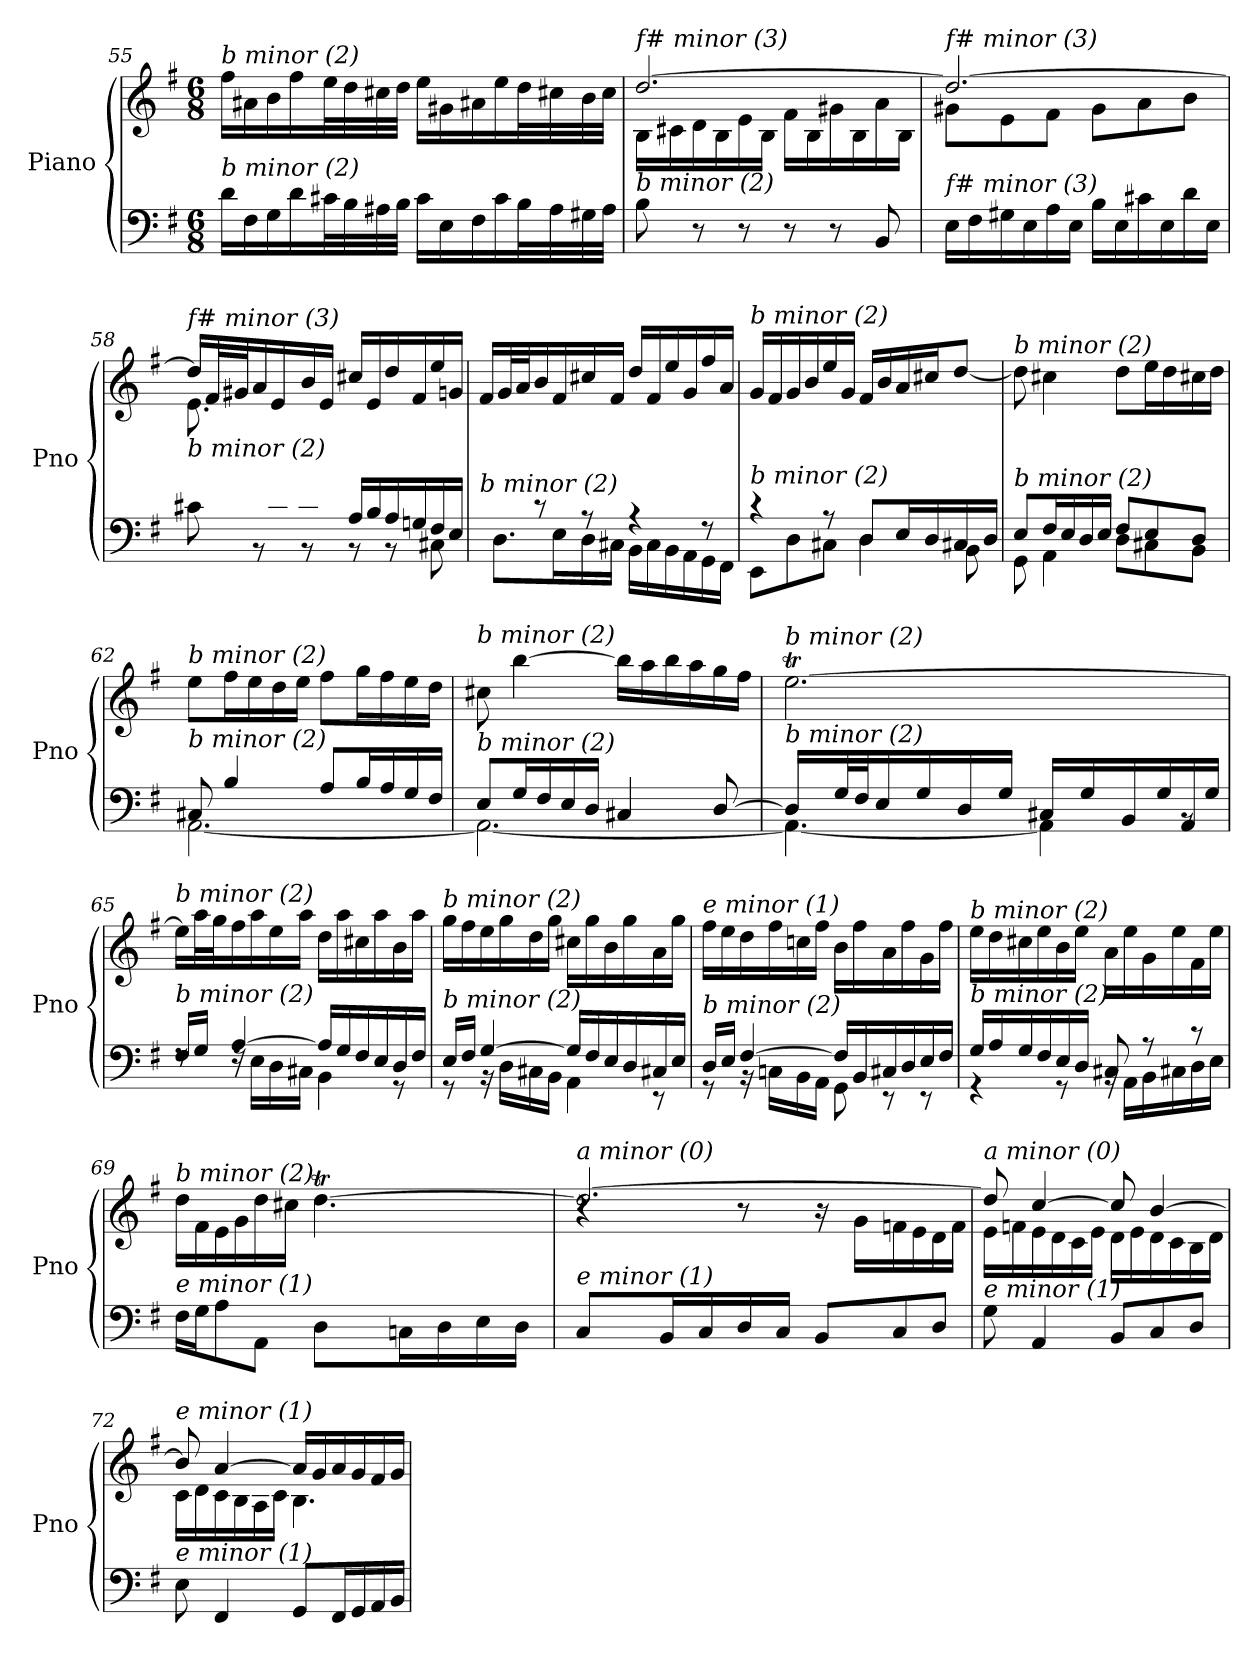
**kern	**kern
*part1	*part1
*staff2	*staff1
*I"Piano	*
*I'Pno	*
*clefF4	*clefG2
*k[f#]	*k[f#]
*M6/8	*M6/8
=55	=55
!	!LO:TX:i:t=b minor (2)
!LO:TX:i:t=b minor (2)	!
16d\LL	16ff#\LL
16F#\	16a#X\
16G\	16b\
16d\	16ff#\
32c#X\L	32ee\L
32B\	32dd\
32A#X\	32cc#X\
32B\JJJ	32dd\JJJ
16c#\LL	16ee\LL
16E\	16g#X\
16F#\	16a#X\
16c#\	16ee\
32B\L	32dd\L
32A#\	32cc#X\
32G#X\	32b\
32A#\JJJ	32cc#\JJJ
=56	=56
*	*^
!	!LO:TX:i:t=f# minor (3)	!
!LO:TX:i:t=b minor (2)	!	!
8B\	[2.dd/	16B\LL
.	.	16c#X\
8r	.	16d\
.	.	16B\
8r	.	16e\
.	.	16B\JJ
8r	.	16f#\LL
.	.	16B\
8r	.	16g#X\
.	.	16B\
8BB/	.	16a\
.	.	16B\JJ
!!LO:LB:g=z	!!
=57	=57	=57
!	!LO:TX:i:t=f# minor (3)	!
!LO:TX:i:t=f# minor (3)	!	!
16E\LL	2.dd/_	8g#X\L
16F#\	.	.
16G#X\	.	8e\
16E\	.	.
16A\	.	8f#\J
16E\JJ	.	.
16B\LL	.	8g#\L
16E\	.	.
16c#X\	.	8a\
16E\	.	.
16d\	.	8b\J
16E\JJ	.	.
=58	=58	=58
*^	*	*
!	!	!LO:TX:i:t=f# minor (3)	!
!LO:TX:i:t=b minor (2)	!	!	!
8.ryy	8c#X\	16dd/LL]	8.e\L
.	.	32f#/L	.
.	.	32g#X/J	.
.	8rBB	16a/	.
16d/L	.	16e/	2ryy
16c#X/	8rBB	16b/	.
16B/JJ	.	16e/JJ	.
16A/LL	8rBB	16cc#X/LL	.
16B/	.	16e/	.
16A/	8rBB	16dd/	.
16Gn/	.	16f#/	.
16F#/	8C#X\	16ee/	.
16E/JJ	.	16gn/JJ	16ryy
=59	=59	=59	=59
!	!	!LO:TX:i:t=b minor (2)	!
!LO:TX:i:t=b minor (2)	!	!	!
*	*	*v	*v
8D/yy	8.D\L	16f#/LL
.	.	32g/L
.	.	32a/J
8r	.	16b/
.	16E\L	16f#/
8r	16D\	16cc#X/
.	16C#X\JJ	16f#/JJ
4r	16BB\LL	16dd/LL
.	16C#\	16f#/
.	16BB\	16ee/
.	16AA\	16g/
8r	16GG\	16ff#/
.	16FF#\JJ	16a/JJ
!!LO:LB:g=z
=60	=60	=60
!	!	!LO:TX:i:t=b minor (2)
!LO:TX:i:t=b minor (2)	!	!
4r	8EE\L	16g/LL
.	.	16f#/
.	8D\	16g/
.	.	16b/
8r	8C#X\J	16ee/
.	.	16g/JJ
8D/L	4D\	16f#/LL
.	.	16b/
16E/L	.	16a/
16D/	.	16cc#X/J
16C#X/	8BB\	[8dd/J
16D/JJ	.	.
=61	=61	=61
!	!	!LO:TX:i:t=b minor (2)
!LO:TX:i:t=b minor (2)	!	!
8E/L	8GG\	8dd\]
16F#/L	4AA\	4cc#X\
16E/	.	.
16D/	.	.
16E/JJ	.	.
8F#/L	8D\L	8dd\L
8E/	8C#X\	16ee\L
.	.	16dd\
8D/J	8BB\J	16cc#X\
.	.	16dd\JJ
=62	=62	=62
!	!	!LO:TX:i:t=b minor (2)
!LO:TX:i:t=b minor (2)	!	!
8C#X/	[2.AA\	8ee\L
4B/	.	16ff#\L
.	.	16ee\
.	.	16dd\
.	.	16ee\JJ
8A/L	.	8ff#\L
16B/L	.	16gg\L
16A/	.	16ff#\
16G/	.	16ee\
16F#/JJ	.	16dd\JJ
=63	=63	=63
!	!	!LO:TX:i:t=b minor (2)
!LO:TX:i:t=b minor (2)	!	!
8E/L	2.AA\_	8cc#X\
16G/L	.	[4bb\
16F#/	.	.
16E/	.	.
16D/JJ	.	.
4C#X/	.	16bb\LL]
.	.	16aa\
.	.	16bb\
.	.	16aa\
[8D/	.	16gg\
.	.	16ff#\JJ
!!LO:PB:g=z
=64	=64	=64
*	*	*^
!	!	!LO:TX:i:t=b minor (2)	!
!LO:TX:i:t=b minor (2)	!	!	!
16D/LL]	4.AA\_	[2.eeT\	32ff#!yy
.	.	.	32ee!yy
32G/L	.	.	32ff#!yy
32F#/J	.	.	32ee!yy
16E/	.	.	32ff#!yy
.	.	.	32ee!yy
16G/	.	.	32ff#!yy
.	.	.	32ee!yy
16D/	.	.	32ff#!yy
.	.	.	32ee!yy
16G/JJ	.	.	32ff#!yy
.	.	.	32ee!yy
16C#X/LL	4AA\]	.	32ff#!yy
.	.	.	32ee!yy
16G/	.	.	32ff#!yy
.	.	.	32ee!yy
16BB/	.	.	32ff#!yy
.	.	.	8..ee!yy
16G/	.	.	.
16AA/	8rBB	.	.
16G/JJ	.	.	.
*	*	*v	*v
=65	=65	=65
!	!	!LO:TX:i:t=b minor (2)
!LO:TX:i:t=b minor (2)	!	!
16F#/LL	8rF	16ee\LL]
16G/JJ	.	32aa\L
.	.	32gg\J
[4A/	16rF	16ff#\
.	16E\LL	16aa\
.	16D\	16ee\
.	16C#X\JJ	16aa\JJ
16A/LL]	4BB\	16dd\LL
16G/	.	16aa\
16F#/	.	16cc#X\
16E/	.	16aa\
16D/	8r	16b\
16F#/JJ	.	16aa\JJ
=66	=66	=66
!	!	!LO:TX:i:t=b minor (2)
!LO:TX:i:t=b minor (2)	!	!
16E/LL	8r	16gg\LL
16F#/JJ	.	16ff#\
[4G/	16r	16ee\
.	16D\LL	16gg\
.	16C#X\	16dd\
.	16BB\JJ	16gg\JJ
16G/LL]	4AA\	16cc#X\LL
16F#/	.	16gg\
16E/	.	16b\
16D/	.	16gg\
16C#X/	8r	16a\
16E/JJ	.	16gg\JJ
!!LO:LB:g=z
=67	=67	=67
!	!	!LO:TX:i:t=e minor (1)
!LO:TX:i:t=b minor (2)	!	!
16D/LL	8r	16ff#\LL
16E/JJ	.	16ee\
[4F#/	16r	16dd\
.	16Cn\LL	16ff#\
.	16BB\	16ccn\
.	16AA\JJ	16ff#\JJ
16F#/LL]	8GG\	16b\LL
16BB/	.	16ff#\
16C#X/	8r	16a\
16D/	.	16ff#\
16E/	8r	16g\
16F#/JJ	.	16ff#\JJ
=68	=68	=68
!	!	!LO:TX:i:t=b minor (2)
!LO:TX:i:t=b minor (2)	!	!
16G/LL	4r	16ee\LL
16A/	.	16dd\
16G/	.	16cc#X\
16F#/	.	16ee\
16E/	8r	16b\
16D/JJ	.	16ee\JJ
8C#X/	16rBB	16a\LL
.	16AA\LL	16ee\
8r	16BB\	16g\
.	16C#X\	16ee\
8r	16D\	16f#\
.	16E\JJ	16ee\JJ
=69	=69	=69
*	*	*^
!	!	!LO:TX:i:t=b minor (2)	!
!LO:TX:i:t=e minor (1)	!	!	!
4.ryy	16F#\LL	16dd\LL	4.ryy
.	16G\J	16f#\	.
.	8A\	16e\	.
.	.	16g\	.
.	8AA\J	16dd\	.
.	.	16cc#X\JJ	.
4.ryy	8D\L	[4.ddT\	32ee!yy
.	.	.	32dd!yy
.	.	.	32ee!yy
.	.	.	32dd!yy
.	16Cn\L	.	32ee!yy
.	.	.	32dd!yy
.	16D\	.	32ee!yy
.	.	.	32dd!yy
.	16E\	.	32ee!yy
.	.	.	32dd!yy
.	16D\JJ	.	32ee!yy
.	.	.	32dd!yy
*v	*v	*	*
=70	=70	=70
*	*	*^
!	!LO:TX:i:t=a minor (0)	!	!
!LO:TX:i:t=e minor (1)	!	!	!
8C/L	2.dd/_	32ee!yy	4r
.	.	32dd!yy	.
.	.	32ee!yy	.
.	.	32dd!yy	.
16BB/L	.	32ee!yy	.
.	.	32dd!yy	.
16C/	.	32ee!yy	.
.	.	32dd!yy	.
16D/	.	32ee!yy	8r
.	.	32dd!yy	.
16C/JJ	.	32ee!yy	.
.	.	32dd!yy	.
8BB/L	.	32ee!yy	16r
.	.	32dd!yy	.
.	.	32ee!yy	16g\LL
.	.	[32dd!yy	.
8C/	.	4dd!yy]	16fn\
.	.	.	16e\
8D/J	.	.	16d\
.	.	.	16f\JJ
!!LO:LB:g=z
=71	=71	=71	=71
!	!LO:TX:i:t=a minor (0)	!	!
!LO:TX:i:t=e minor (1)	!	!	!
*	*	*v	*v
8G\	8dd/]	16e\LL
.	.	16fn\
4AA/	[4cc/	16e\
.	.	16d\
.	.	16c\
.	.	16e\JJ
8BB/L	8cc/]	16d\LL
.	.	16e\
8C/	[4b/	16d\
.	.	16c\
8D/J	.	16B\
.	.	16d\JJ
=72	=72	=72
!	!LO:TX:i:t=e minor (1)	!
!LO:TX:i:t=e minor (1)	!	!
8E\	8b/]	16c\LL
.	.	16d\
4FF#/	[4a/	16c\
.	.	16B\
.	.	16A\
.	.	16c\JJ
8GG/L	16a/LL]	4.B\
.	16g/	.
16FF#/L	16a/	.
16GG/	16g/	.
16AA/	16f#/	.
16BB/JJ	16g/JJ	.
*	*v	*v
=	=
*-	*-
